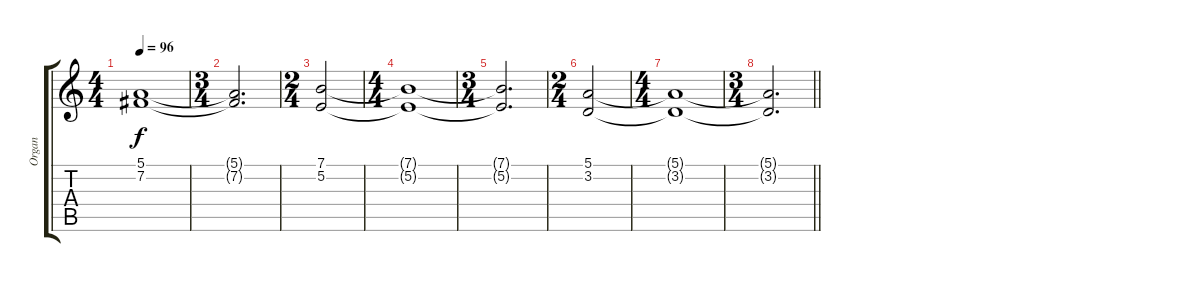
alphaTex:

\track ("Organ" "Organ") {instrument percussiveorgan}
\staff {score tabs}
\tuning (E4 B3 G3 D3 A2 E2) {hide}
\ts (4 4)
\tempo 96
\clef g2
\ks c
(5.1{t} 7.2{t}).1{dy f} |
\ts (3 4)
(5.1{t} 7.2{t}).2{d} |
\ts (2 4)
(7.1 5.2).2 |
\ts (4 4)
(7.1{t} 5.2{t}).1 |
\ts (3 4)
(7.1{t} 5.2{t}).2{d} |
\ts (2 4)
(5.1 3.2).2 |
\ts (4 4)
(5.1{t} 3.2{t}).1 |
\ts (3 4)
\barLineRight lightlight
(5.1{t} 3.2{t}).2{d}
